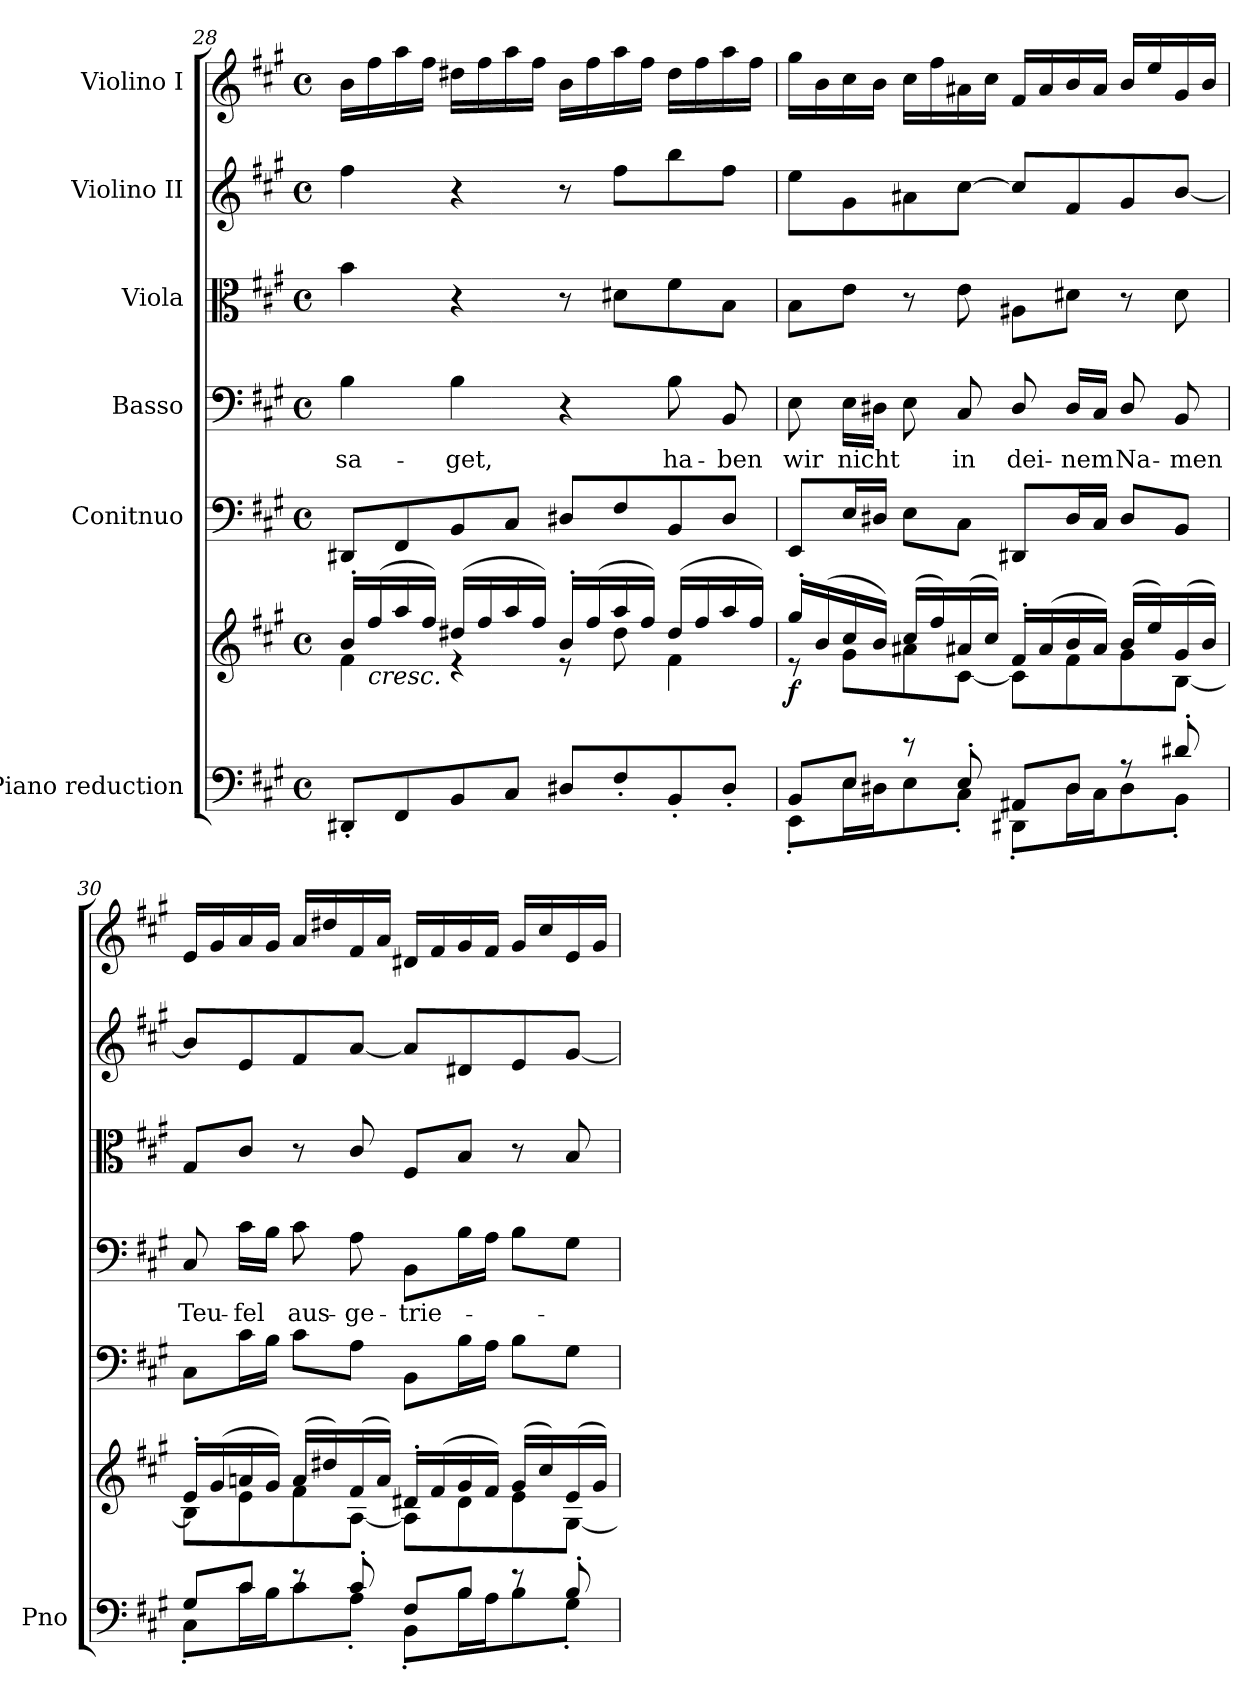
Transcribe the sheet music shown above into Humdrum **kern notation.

**kern	**kern	**dynam	**kern	**kern	**text	**kern	**kern	**kern
*part6	*part6	*part6	*part5	*part4	*part4	*part3	*part2	*part1
*staff7	*staff6	*staff6/7	*staff5	*staff4	*staff4	*staff3	*staff2	*staff1
*I"Piano reduction	*	*	*I"Conitnuo	*I"Basso	*	*I"Viola	*I"Violino II	*I"Violino I
*I'Pno	*	*	*	*	*	*	*	*
*clefF4	*clefG2	*	*clefF4	*clefF4	*	*clefC3	*clefG2	*clefG2
*k[f#c#g#]	*k[f#c#g#]	*	*k[f#c#g#]	*k[f#c#g#]	*	*k[f#c#g#]	*k[f#c#g#]	*k[f#c#g#]
*M4/4	*M4/4	*	*M4/4	*M4/4	*	*M4/4	*M4/4	*M4/4
*met(c)	*met(c)	*	*met(c)	*met(c)	*	*met(c)	*met(c)	*met(c)
=28	=28	=28	=28	=28	=28	=28	=28	=28
*	*^	*	*	*	*	*	*	*
!	!	!	!	!	!	!LO:LY:b	!	!	!
8DD#X'/L	16b'/LL	4f#\	.	8DD#X/L	4B\	sa-	4b\	4ff#\	16b\LL
!	!LO:TX:b:i:t=cresc.	!	!	!	!	!	!	!	!
.	(>16ff#/	.	.	.	.	.	.	.	16ff#\
8FF#/	16aa/	.	.	8FF#/	.	.	.	.	16aa\
.	16ff#/JJ)	.	.	.	.	.	.	.	16ff#\JJ
!	!	!	!	!	!	!LO:LY:b	!	!	!
8BB/	(>16dd#X/LL	4re	.	8BB/	4B\	get,	4r	4r	16dd#X\LL
.	16ff#/	.	.	.	.	.	.	.	16ff#\
8C#/J	16aa/	.	.	8C#/J	.	.	.	.	16aa\
.	16ff#/JJ)	.	.	.	.	.	.	.	16ff#\JJ
8D#X/L	16b'/LL	8re	.	8D#X/L	4r	.	8r	8r	16b\LL
.	(>16ff#/	.	.	.	.	.	.	.	16ff#\
8F#'/	16aa/	8dd#\	.	8F#/	.	.	8d#X\L	8ff#\L	16aa\
.	16ff#/JJ)	.	.	.	.	.	.	.	16ff#\JJ
!	!	!	!	!	!	!LO:LY:b	!	!	!
8BB'/	(>16dd#/LL	4f#\	.	8BB/	8B\	ha-	8f#\	8bb\	16dd#\LL
.	16ff#/	.	.	.	.	.	.	.	16ff#\
!	!	!	!	!	!	!LO:LY:b	!	!	!
8D#'/J	16aa/	.	.	8D#/J	8BB/	-ben	8B\J	8ff#\J	16aa\
.	16ff#/JJ)	.	.	.	.	.	.	.	16ff#\JJ
!!LO:LB:g=z
=29	=29	=29	=29	=29	=29	=29	=29	=29	=29
*^	*	*	*	*	*	*	*	*	*
!	!	!	!	!LO:DY:b	!	!	!LO:LY:b	!	!	!
8BB/L	8EE'\L	16gg#'/LL	8r	f	8EE/L	8E\	wir	8B\L	8ee\L	16gg#\LL
.	.	(>16b/	.	.	.	.	.	.	.	16b\
!	!	!	!	!	!	!	!LO:LY:b	!	!	!
8E/J	16E\L	16cc#/	8g#\L	.	16E/L	16E\LL	nicht	8e\J	8g#\	16cc#\
.	16D#X\J	16b/JJ)	.	.	16D#X/JJ	16D#X\JJ	.	.	.	16b\JJ
8re	8E\	(>16cc#/LL	8a#X\	.	8E\L	8E\	.	8r	8a#X\	16cc#\LL
.	.	16ff#/)	.	.	.	.	.	.	.	16ff#\
!	!	!	!	!	!	!	!LO:LY:b	!	!	!
8E'/	8C#'\J	(>16a#X/	[8c#\J	.	8C#\J	8C#/	in	8e\	[8cc#\J	16a#X\
.	.	16cc#/JJ)	.	.	.	.	.	.	.	16cc#\JJ
!	!	!	!	!	!	!	!LO:LY:b	!	!	!
8AA#X/L	8DD#X'\L	16f#'/LL	8c#\L]	.	8DD#X/L	8D#/	dei-	8A#X\L	8cc#/L]	16f#/LL
.	.	(>16a#/	.	.	.	.	.	.	.	16a#/
!	!	!	!	!	!	!	!LO:LY:b	!	!	!
8D#/J	16D#\L	16b/	8f#\	.	16D#/L	16D#/LL	nem	8d#X\J	8f#/	16b/
.	16C#\J	16a#/JJ)	.	.	16C#/JJ	16C#/JJ	.	.	.	16a#/JJ
!	!	!	!	!	!	!	!LO:LY:b	!	!	!
8rA	8D#\	(>16b/LL	8g#\	.	8D#/L	8D#/	Na-	8r	8g#/	16b/LL
.	.	16ee/)	.	.	.	.	.	.	.	16ee/
!	!	!	!	!	!	!	!LO:LY:b	!	!	!
8d#X'/	8BB'\J	(>16g#/	[8B\J	.	8BB/J	8BB/	men	8d#\	[8b/J	16g#/
.	.	16b/JJ)	.	.	.	.	.	.	.	16b/JJ
=30	=30	=30	=30	=30	=30	=30	=30	=30	=30	=30
!	!	!	!	!	!	!	!LO:LY:b	!	!	!
8G#/L	8C#'\L	16e'/LL	8B\L]	.	8C#\L	8C#/	Teu-	8G#/L	8b/L]	16e/LL
.	.	(>16g#/	.	.	.	.	.	.	.	16g#/
!	!	!	!	!	!	!	!LO:LY:b	!	!	!
8c#/J	16c#\L	16an/	8e\	.	16c#\L	16c#\LL	fel	8c#/J	8e/	16a/
.	16B\J	16g#/JJ)	.	.	16B\JJ	16B\JJ	.	.	.	16g#/JJ
!	!	!	!	!	!	!	!LO:LY:b	!	!	!
8re	8c#\	(>16a/LL	8f#\	.	8c#\L	8c#\	aus-	8r	8f#/	16a/LL
.	.	16dd#X/)	.	.	.	.	.	.	.	16dd#X/
!	!	!	!	!	!	!	!LO:LY:b	!	!	!
8c#'/	8A'\J	(>16f#/	[8A\J	.	8A\J	8A\	ge-	8c#/	[8a/J	16f#/
.	.	16a/JJ)	.	.	.	.	.	.	.	16a/JJ
!	!	!	!	!	!	!	!LO:LY:b	!	!	!
8F#/L	8BB'\L	16d#X'/LL	8A\L]	.	8BB\L	8BB\L	trie-	8F#/L	8a/L]	16d#X/LL
.	.	(>16f#/	.	.	.	.	.	.	.	16f#/
8B/J	16B\L	16g#/	8d#\	.	16B\L	16B\L	.	8B/J	8d#X/	16g#/
.	16A\J	16f#/JJ)	.	.	16A\JJ	16A\JJ	.	.	.	16f#/JJ
8re	8B\	(>16g#/LL	8e\	.	8B\L	8B\L	.	8r	8e/	16g#/LL
.	.	16cc#/)	.	.	.	.	.	.	.	16cc#/
8B'/	8G#'\J	(>16e/	[8G#\J	.	8G#\J	8G#\J	.	8B/	[8g#/J	16e/
.	.	16g#/JJ)	.	.	.	.	.	.	.	16g#/JJ
*v	*v	*	*	*	*	*	*	*	*	*
*	*v	*v	*	*	*	*	*	*	*
=	=	=	=	=	=	=	=	=
*-	*-	*-	*-	*-	*-	*-	*-	*-
